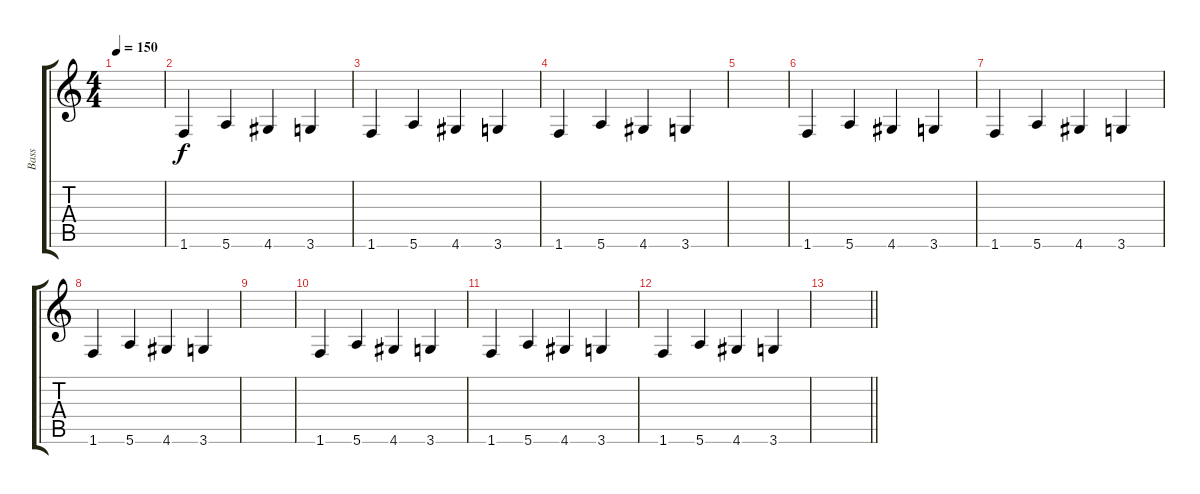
\track ("Bass" "Bass") {instrument electricbassfinger}
\staff {score tabs}
\tuning (E4 B3 G3 D3 A2 E2) {hide}
\ts (4 4)
\tempo 150
\clef g2
\ks c
|
1.6.4 5.6.4 4.6.4 3.6.4 |
1.6.4 5.6.4 4.6.4 3.6.4 |
1.6.4 5.6.4 4.6.4 3.6.4 |
|
1.6.4 5.6.4 4.6.4 3.6.4 |
1.6.4 5.6.4 4.6.4 3.6.4 |
1.6.4 5.6.4 4.6.4 3.6.4 |
|
1.6.4 5.6.4 4.6.4 3.6.4 |
1.6.4 5.6.4 4.6.4 3.6.4 |
1.6.4 5.6.4 4.6.4 3.6.4 |
\barLineRight lightlight
